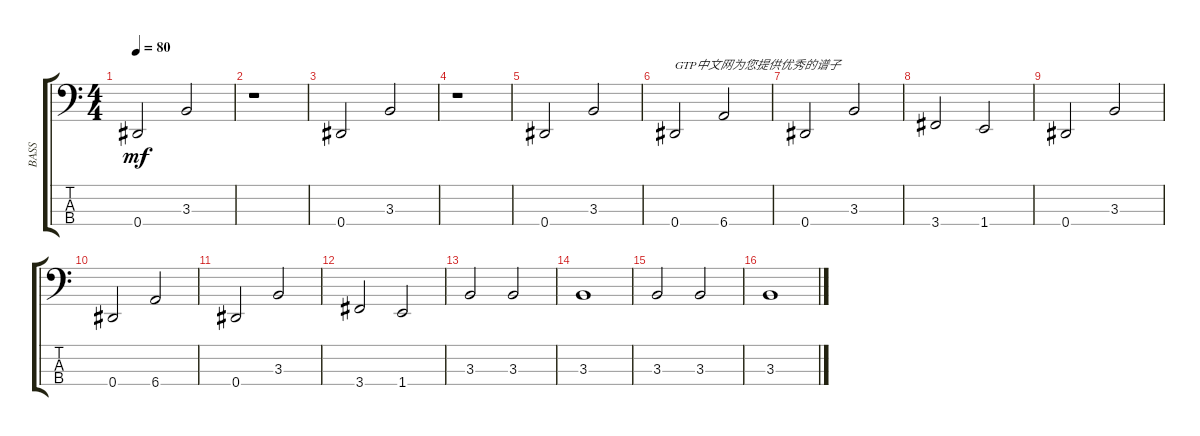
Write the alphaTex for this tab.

\track ("BASS" "BASS") {instrument electricbasspick}
\staff {score tabs}
\tuning (Gb2 Db2 Ab1 Eb1) {hide}
\ts (4 4)
\tempo 80
\clef f4
\ks c
0.4.2{dy mf instrument electricbasspick} 3.3.2 |
r.1 |
0.4.2 3.3.2 |
r.1 |
0.4.2 3.3.2 |
0.4.2{txt "GTP中文网为您提供优秀的谱子"} 6.4.2 |
0.4.2 3.3.2 |
3.4.2 1.4.2 |
0.4.2 3.3.2 |
0.4.2 6.4.2 |
0.4.2 3.3.2 |
3.4.2 1.4.2 |
3.3.2 3.3.2 |
3.3.1 |
3.3.2 3.3.2 |
3.3.1
